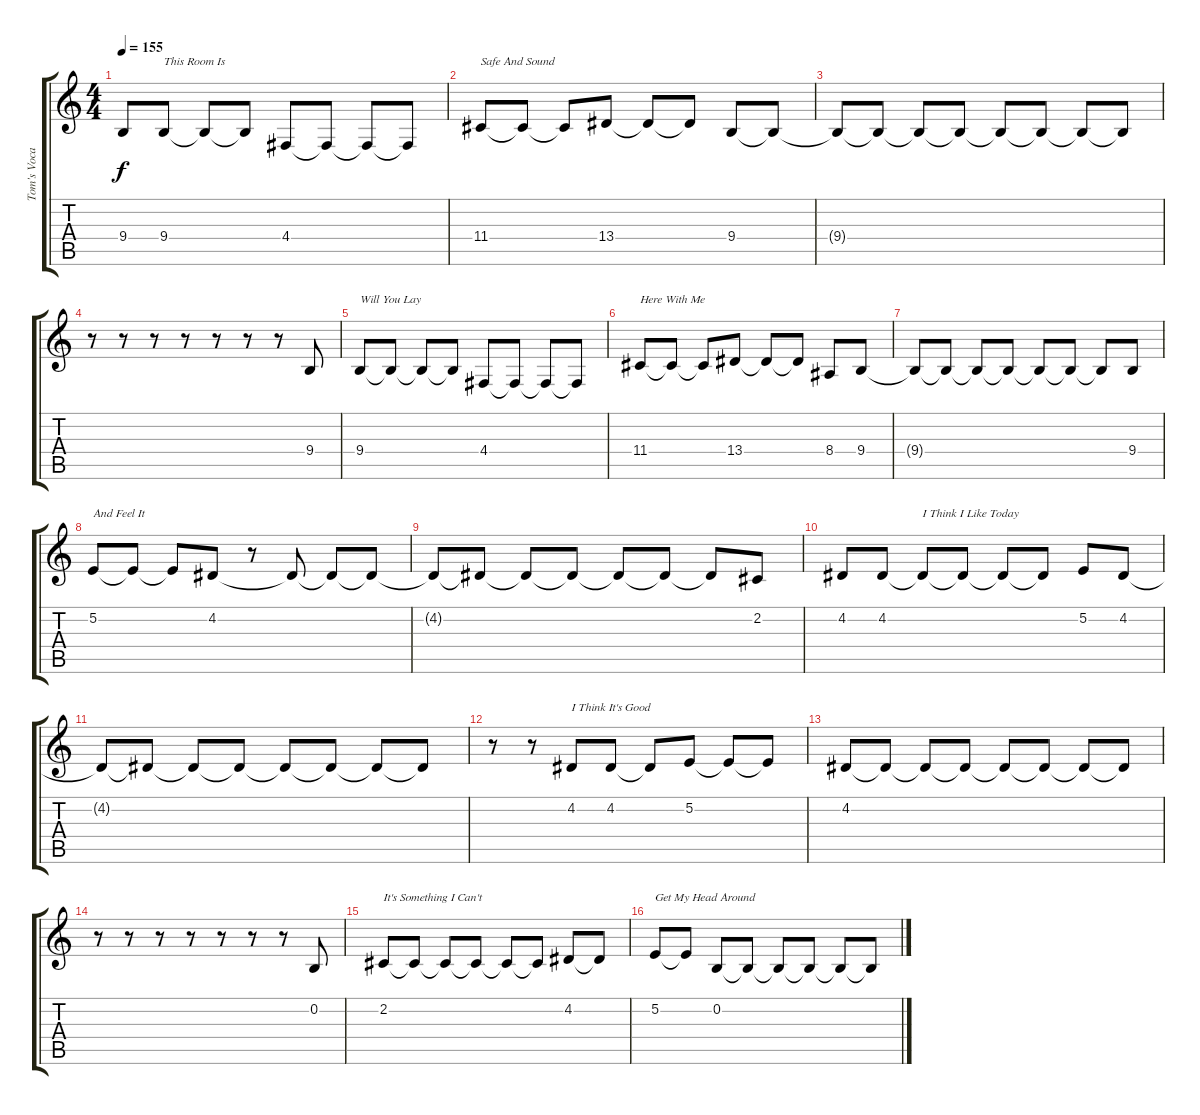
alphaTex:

\track ("Tom's Vocals" "Tom's Voca") {instrument clarinet}
\staff {score tabs}
\tuning (E4 B3 G3 D3 A2 E2) {hide}
\ts (4 4)
\tempo 155
\clef g2
\ks c
9.4{t}.8{dy f} 9.4.8{txt "This Room Is"} 9.4{t}.8 9.4{t}.8 4.4.8 4.4{t}.8 4.4{t}.8 4.4{t}.8 |
11.4.8{txt "Safe And Sound"} 11.4{t}.8 11.4{t}.8 13.4.8 13.4{t}.8 13.4{t}.8 9.4.8 9.4{t}.8 |
9.4{t}.8 9.4{t}.8 9.4{t}.8 9.4{t}.8 9.4{t}.8 9.4{t}.8 9.4{t}.8 9.4{t}.8 |
r.8 r.8 r.8 r.8 r.8 r.8 r.8 9.4.8 |
9.4.8{txt "Will You Lay"} 9.4{t}.8 9.4{t}.8 9.4{t}.8 4.4.8 4.4{t}.8 4.4{t}.8 4.4{t}.8 |
11.4.8{txt "Here With Me"} 11.4{t}.8 11.4{t}.8 13.4.8 13.4{t}.8 13.4{t}.8 8.4.8 9.4.8 |
9.4{t}.8 9.4{t}.8 9.4{t}.8 9.4{t}.8 9.4{t}.8 9.4{t}.8 9.4{t}.8 9.4.8 |
5.2.8{txt "And Feel It"} 5.2{t}.8 5.2{t}.8 4.2.8 r.8 4.2{t}.8 4.2{t}.8 4.2{t}.8 |
4.2{t}.8 4.2{t}.8 4.2{t}.8 4.2{t}.8 4.2{t}.8 4.2{t}.8 4.2{t}.8 2.2.8 |
4.2.8 4.2.8 4.2{t}.8{txt "I Think I Like Today"} 4.2{t}.8 4.2{t}.8 4.2{t}.8 5.2.8 4.2.8 |
4.2{t}.8 4.2{t}.8 4.2{t}.8 4.2{t}.8 4.2{t}.8 4.2{t}.8 4.2{t}.8 4.2{t}.8 |
r.8 r.8 4.2.8{txt "I Think It's Good"} 4.2.8 4.2{t}.8 5.2.8 5.2{t}.8 5.2{t}.8 |
4.2.8 4.2{t}.8 4.2{t}.8 4.2{t}.8 4.2{t}.8 4.2{t}.8 4.2{t}.8 4.2{t}.8 |
r.8 r.8 r.8 r.8 r.8 r.8 r.8 0.2.8 |
2.2.8{txt "It's Something I Can't"} 2.2{t}.8 2.2{t}.8 2.2{t}.8 2.2{t}.8 2.2{t}.8 4.2.8 4.2{t}.8 |
5.2.8{txt "Get My Head Around"} 5.2{t}.8 0.2.8 0.2{t}.8 0.2{t}.8 0.2{t}.8 0.2{t}.8 0.2{t}.8
